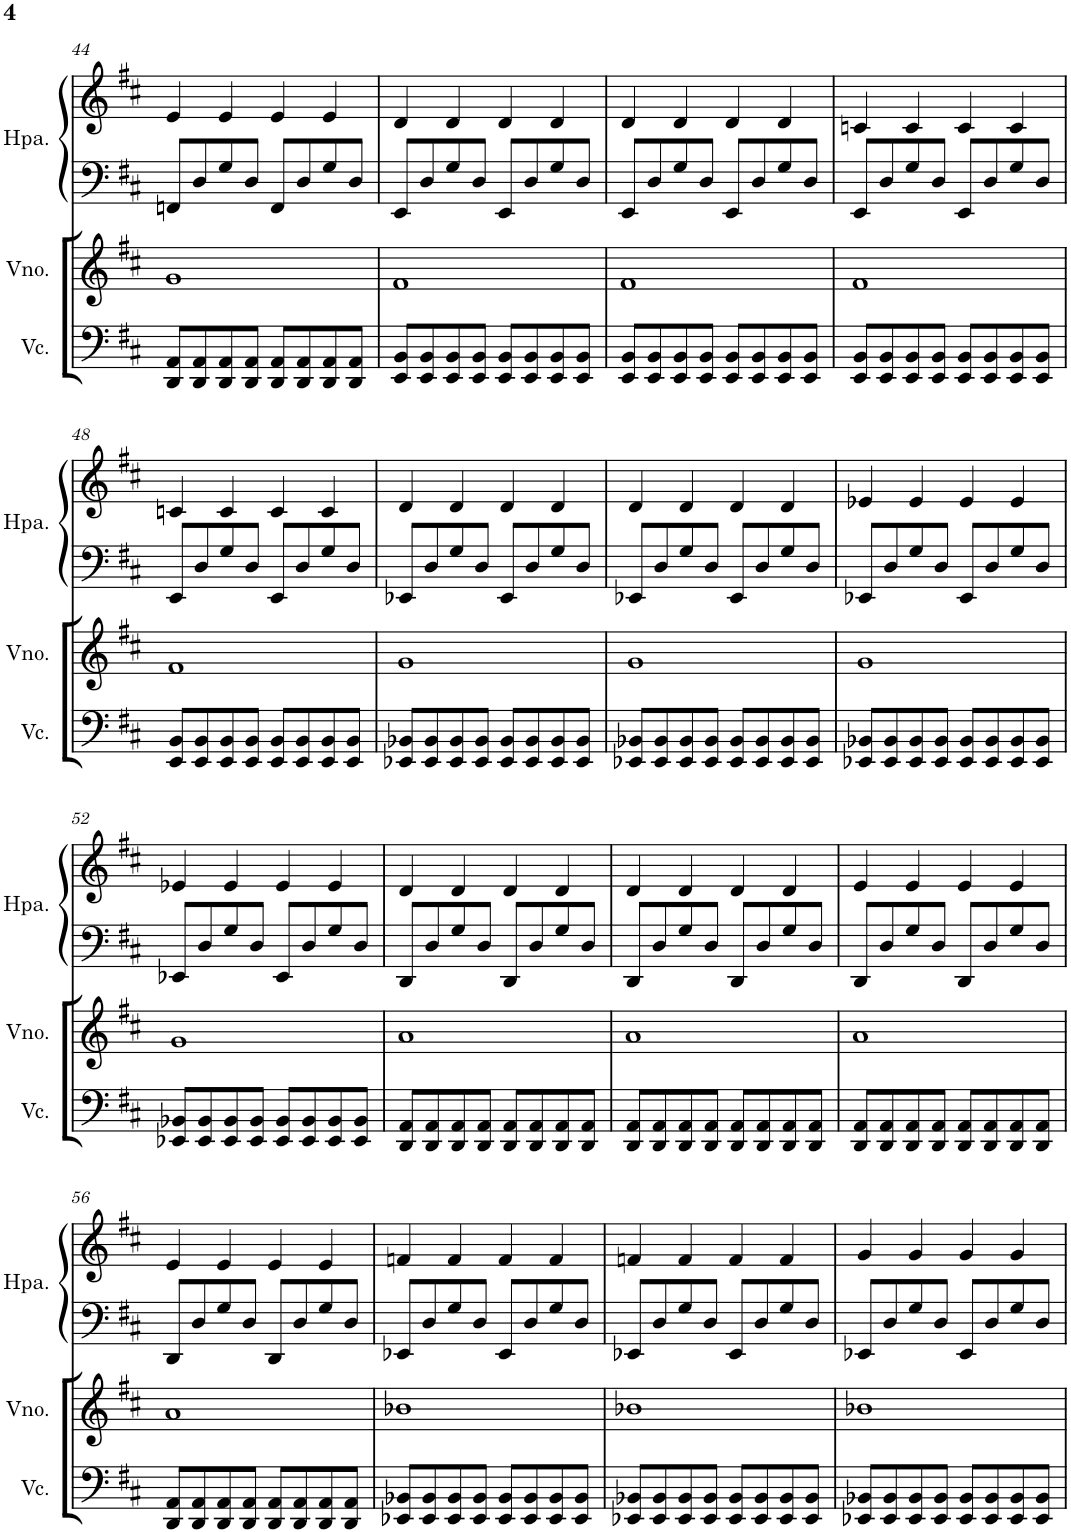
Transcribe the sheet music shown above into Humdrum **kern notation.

**kern	**kern	**kern	**kern
*part3	*part2	*part1	*part1
*staff4	*staff3	*staff2	*staff1
*I"Violoncelo	*I"Violino	*I"Harpa	*
*I'Vc.	*I'Vno.	*I'Hpa.	*
!!LO:PB:g=z
*clefF4	*clefG2	*clefF4	*clefG2
*k[f#c#]	*k[f#c#]	*k[f#c#]	*k[f#c#]
*M4/4	*M4/4	*M4/4	*M4/4
=44	=44	=44	=44
8DD/ 8AA/L	1g	8FFn/L	4e/
8DD/ 8AA/	.	8D/	.
8DD/ 8AA/	.	8G/	4e/
8DD/ 8AA/J	.	8D/J	.
8DD/ 8AA/L	.	8FF/L	4e/
8DD/ 8AA/	.	8D/	.
8DD/ 8AA/	.	8G/	4e/
8DD/ 8AA/J	.	8D/J	.
=45	=45	=45	=45
8EE/ 8BB/L	1f#	8EE/L	4d/
8EE/ 8BB/	.	8D/	.
8EE/ 8BB/	.	8G/	4d/
8EE/ 8BB/J	.	8D/J	.
8EE/ 8BB/L	.	8EE/L	4d/
8EE/ 8BB/	.	8D/	.
8EE/ 8BB/	.	8G/	4d/
8EE/ 8BB/J	.	8D/J	.
=46	=46	=46	=46
8EE/ 8BB/L	1f#	8EE/L	4d/
8EE/ 8BB/	.	8D/	.
8EE/ 8BB/	.	8G/	4d/
8EE/ 8BB/J	.	8D/J	.
8EE/ 8BB/L	.	8EE/L	4d/
8EE/ 8BB/	.	8D/	.
8EE/ 8BB/	.	8G/	4d/
8EE/ 8BB/J	.	8D/J	.
=47	=47	=47	=47
8EE/ 8BB/L	1f#	8EE/L	4cn/
8EE/ 8BB/	.	8D/	.
8EE/ 8BB/	.	8G/	4c/
8EE/ 8BB/J	.	8D/J	.
8EE/ 8BB/L	.	8EE/L	4c/
8EE/ 8BB/	.	8D/	.
8EE/ 8BB/	.	8G/	4c/
8EE/ 8BB/J	.	8D/J	.
!!LO:LB:g=z
=48	=48	=48	=48
8EE/ 8BB/L	1f#	8EE/L	4cn/
8EE/ 8BB/	.	8D/	.
8EE/ 8BB/	.	8G/	4c/
8EE/ 8BB/J	.	8D/J	.
8EE/ 8BB/L	.	8EE/L	4c/
8EE/ 8BB/	.	8D/	.
8EE/ 8BB/	.	8G/	4c/
8EE/ 8BB/J	.	8D/J	.
=49	=49	=49	=49
8EE-X/ 8BB-X/L	1g	8EE-X/L	4d/
8EE-/ 8BB-/	.	8D/	.
8EE-/ 8BB-/	.	8G/	4d/
8EE-/ 8BB-/J	.	8D/J	.
8EE-/ 8BB-/L	.	8EE-/L	4d/
8EE-/ 8BB-/	.	8D/	.
8EE-/ 8BB-/	.	8G/	4d/
8EE-/ 8BB-/J	.	8D/J	.
=50	=50	=50	=50
8EE-X/ 8BB-X/L	1g	8EE-X/L	4d/
8EE-/ 8BB-/	.	8D/	.
8EE-/ 8BB-/	.	8G/	4d/
8EE-/ 8BB-/J	.	8D/J	.
8EE-/ 8BB-/L	.	8EE-/L	4d/
8EE-/ 8BB-/	.	8D/	.
8EE-/ 8BB-/	.	8G/	4d/
8EE-/ 8BB-/J	.	8D/J	.
=51	=51	=51	=51
8EE-X/ 8BB-X/L	1g	8EE-X/L	4e-X/
8EE-/ 8BB-/	.	8D/	.
8EE-/ 8BB-/	.	8G/	4e-/
8EE-/ 8BB-/J	.	8D/J	.
8EE-/ 8BB-/L	.	8EE-/L	4e-/
8EE-/ 8BB-/	.	8D/	.
8EE-/ 8BB-/	.	8G/	4e-/
8EE-/ 8BB-/J	.	8D/J	.
!!LO:LB:g=z
=52	=52	=52	=52
8EE-X/ 8BB-X/L	1g	8EE-X/L	4e-X/
8EE-/ 8BB-/	.	8D/	.
8EE-/ 8BB-/	.	8G/	4e-/
8EE-/ 8BB-/J	.	8D/J	.
8EE-/ 8BB-/L	.	8EE-/L	4e-/
8EE-/ 8BB-/	.	8D/	.
8EE-/ 8BB-/	.	8G/	4e-/
8EE-/ 8BB-/J	.	8D/J	.
=53	=53	=53	=53
8DD/ 8AA/L	1a	8DD/L	4d/
8DD/ 8AA/	.	8D/	.
8DD/ 8AA/	.	8G/	4d/
8DD/ 8AA/J	.	8D/J	.
8DD/ 8AA/L	.	8DD/L	4d/
8DD/ 8AA/	.	8D/	.
8DD/ 8AA/	.	8G/	4d/
8DD/ 8AA/J	.	8D/J	.
=54	=54	=54	=54
8DD/ 8AA/L	1a	8DD/L	4d/
8DD/ 8AA/	.	8D/	.
8DD/ 8AA/	.	8G/	4d/
8DD/ 8AA/J	.	8D/J	.
8DD/ 8AA/L	.	8DD/L	4d/
8DD/ 8AA/	.	8D/	.
8DD/ 8AA/	.	8G/	4d/
8DD/ 8AA/J	.	8D/J	.
=55	=55	=55	=55
8DD/ 8AA/L	1a	8DD/L	4e/
8DD/ 8AA/	.	8D/	.
8DD/ 8AA/	.	8G/	4e/
8DD/ 8AA/J	.	8D/J	.
8DD/ 8AA/L	.	8DD/L	4e/
8DD/ 8AA/	.	8D/	.
8DD/ 8AA/	.	8G/	4e/
8DD/ 8AA/J	.	8D/J	.
!!LO:LB:g=z
=56	=56	=56	=56
8DD/ 8AA/L	1a	8DD/L	4e/
8DD/ 8AA/	.	8D/	.
8DD/ 8AA/	.	8G/	4e/
8DD/ 8AA/J	.	8D/J	.
8DD/ 8AA/L	.	8DD/L	4e/
8DD/ 8AA/	.	8D/	.
8DD/ 8AA/	.	8G/	4e/
8DD/ 8AA/J	.	8D/J	.
=57	=57	=57	=57
8EE-X/ 8BB-X/L	1b-X	8EE-X/L	4fn/
8EE-/ 8BB-/	.	8D/	.
8EE-/ 8BB-/	.	8G/	4f/
8EE-/ 8BB-/J	.	8D/J	.
8EE-/ 8BB-/L	.	8EE-/L	4f/
8EE-/ 8BB-/	.	8D/	.
8EE-/ 8BB-/	.	8G/	4f/
8EE-/ 8BB-/J	.	8D/J	.
=58	=58	=58	=58
8EE-X/ 8BB-X/L	1b-X	8EE-X/L	4fn/
8EE-/ 8BB-/	.	8D/	.
8EE-/ 8BB-/	.	8G/	4f/
8EE-/ 8BB-/J	.	8D/J	.
8EE-/ 8BB-/L	.	8EE-/L	4f/
8EE-/ 8BB-/	.	8D/	.
8EE-/ 8BB-/	.	8G/	4f/
8EE-/ 8BB-/J	.	8D/J	.
=59	=59	=59	=59
8EE-X/ 8BB-X/L	1b-X	8EE-X/L	4g/
8EE-/ 8BB-/	.	8D/	.
8EE-/ 8BB-/	.	8G/	4g/
8EE-/ 8BB-/J	.	8D/J	.
8EE-/ 8BB-/L	.	8EE-/L	4g/
8EE-/ 8BB-/	.	8D/	.
8EE-/ 8BB-/	.	8G/	4g/
8EE-/ 8BB-/J	.	8D/J	.
=	=	=	=
*-	*-	*-	*-
